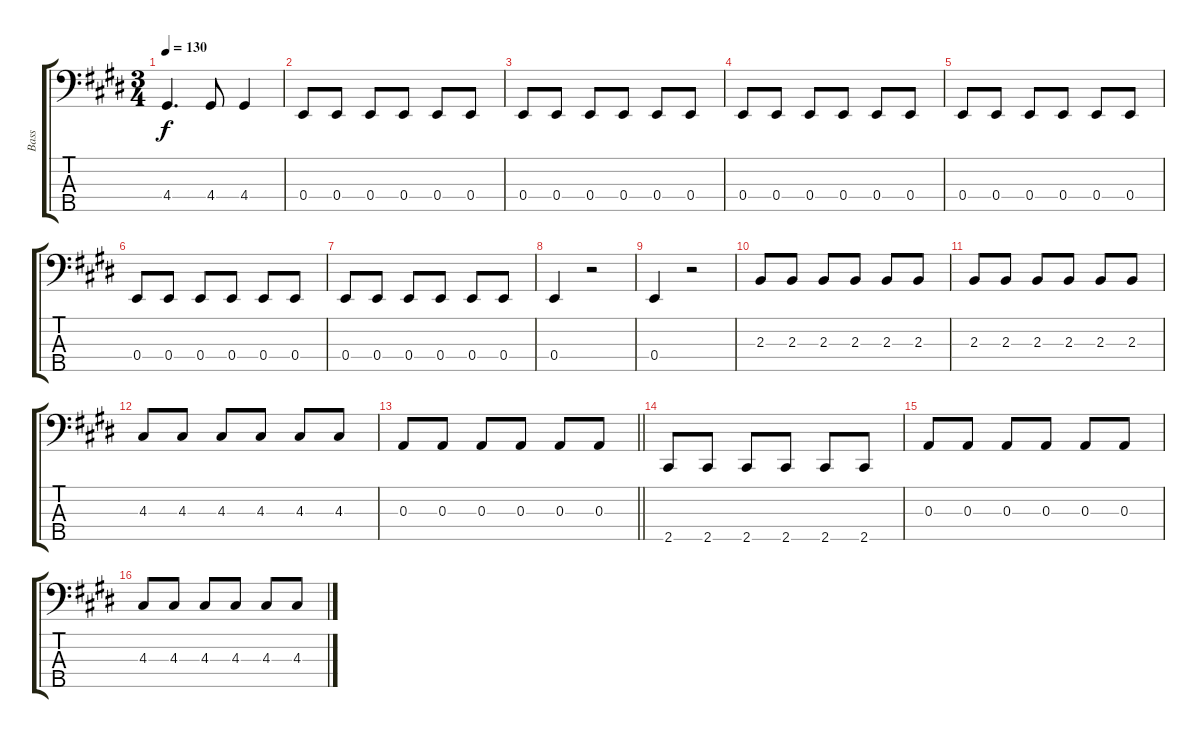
\track ("Bass" "Bass") {instrument electricbassfinger}
\staff {score tabs}
\tuning (G2 D2 A1 E1 B0) {hide}
\ts (3 4)
\tempo 130
\clef f4
\ks e
4.4.4{d dy f} 4.4.8 4.4.4 |
0.4.8 0.4.8 0.4.8 0.4.8 0.4.8 0.4.8 |
0.4.8 0.4.8 0.4.8 0.4.8 0.4.8 0.4.8 |
0.4.8 0.4.8 0.4.8 0.4.8 0.4.8 0.4.8 |
0.4.8 0.4.8 0.4.8 0.4.8 0.4.8 0.4.8 |
0.4.8 0.4.8 0.4.8 0.4.8 0.4.8 0.4.8 |
0.4.8 0.4.8 0.4.8 0.4.8 0.4.8 0.4.8 |
0.4.4 r.2 |
0.4.4 r.2 |
2.3.8 2.3.8 2.3.8 2.3.8 2.3.8 2.3.8 |
2.3.8 2.3.8 2.3.8 2.3.8 2.3.8 2.3.8 |
4.3.8 4.3.8 4.3.8 4.3.8 4.3.8 4.3.8 |
\barLineRight lightlight
0.3.8 0.3.8 0.3.8 0.3.8 0.3.8 0.3.8 |
2.5.8 2.5.8 2.5.8 2.5.8 2.5.8 2.5.8 |
0.3.8 0.3.8 0.3.8 0.3.8 0.3.8 0.3.8 |
4.3.8 4.3.8 4.3.8 4.3.8 4.3.8 4.3.8
